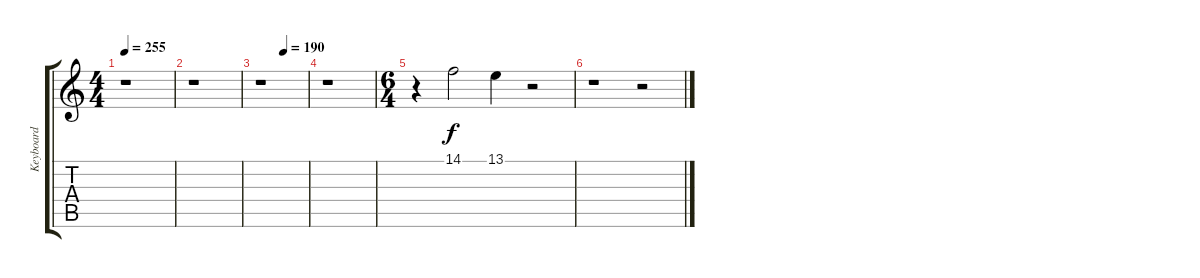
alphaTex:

\track ("Keyboard" "Keyboard") {instrument synthstrings1}
\staff {score tabs}
\tuning (Eb4 Bb3 Gb3 Db3 Ab2 Eb2) {hide}
\ts (4 4)
\tempo 255
\clef g2
\ks c
r.1{dy f} |
r.1 |
\tempo (190 0.5)
r.1 |
r.1 |
\ts (6 4)
r.4 14.1.2 13.1.4 r.2 |
r.1 r.2
